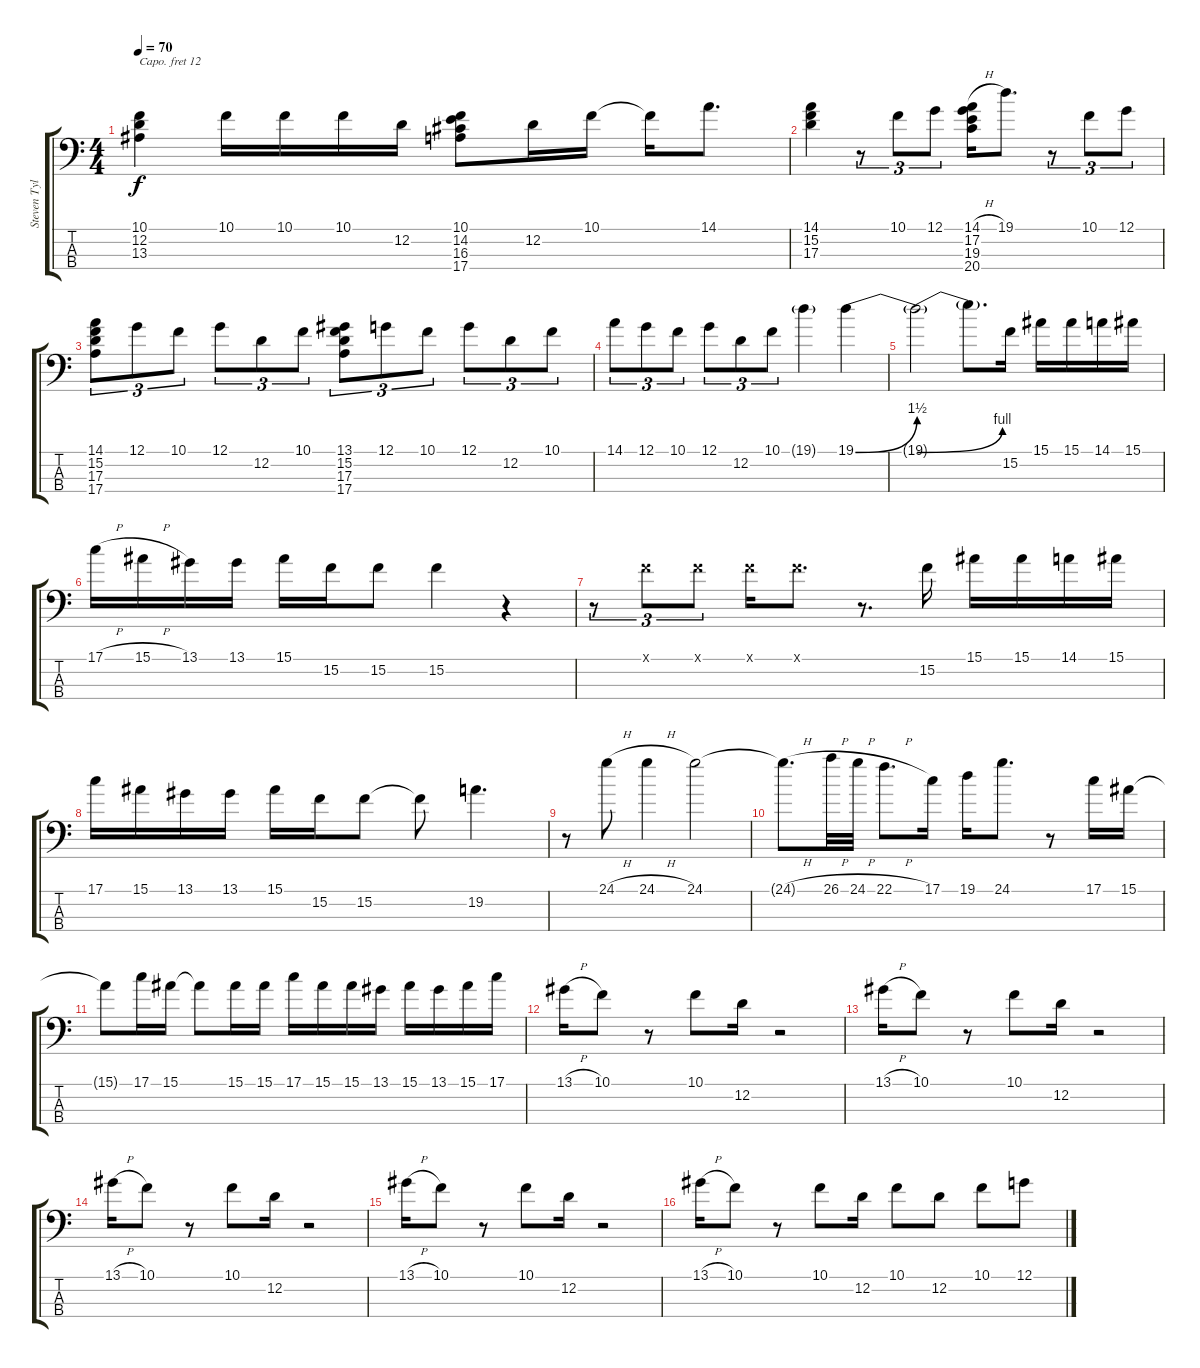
\track ("Steven Tyler" "Steven Tyl") {instrument mutedtrumpet}
\staff {score tabs}
\capo 12
\tuning (G2 D2 A1 E1) {hide}
\ts (4 4)
\tempo 70
\clef f4
\ks c
(10.1 12.2 13.3).4{dy f} 10.1.16 10.1.16 10.1.16 12.2.16 (10.1 14.2 16.3 17.4).8 12.2.16 10.1.16 10.1{t}.16 14.1.8{d} |
(14.1 15.2 17.3).4 r.8{tu (3 2)} 10.1.8{tu (3 2)} 12.1.8{tu (3 2)} (14.1{h} 17.2 19.3 20.4).16 19.1.8{d} r.8{tu (3 2)} 10.1.8{tu (3 2)} 12.1.8{tu (3 2)} |
(14.1 15.2 17.3 17.4).8{tu (3 2)} 12.1.8{tu (3 2)} 10.1.8{tu (3 2)} 12.1.8{tu (3 2)} 12.2.8{tu (3 2)} 10.1.8{tu (3 2)} (13.1 15.2 17.3 17.4).8{tu (3 2)} 12.1.8{tu (3 2)} 10.1.8{tu (3 2)} 12.1.8{tu (3 2)} 12.2.8{tu (3 2)} 10.1.8{tu (3 2)} |
14.1.8{tu (3 2)} 12.1.8{tu (3 2)} 10.1.8{tu (3 2)} 12.1.8{tu (3 2)} 12.2.8{tu (3 2)} 10.1.8{tu (3 2)} 19.1{g}.4 19.1{be (bend 0 0 60 6)}.4 |
19.1{be (bend 0 0 60 4) t}.2 19.1{t}.8{d} 15.2.16 15.1.16 15.1.16 14.1.16 15.1.16 |
17.1{h}.16 15.1{h}.16 13.1.16 13.1.16 15.1.16 15.2.16 15.2.8 15.2.4 r.4 |
r.8{tu (3 2)} 10.1{x}.8{tu (3 2)} 10.1{x}.8{tu (3 2)} 10.1{x}.16 10.1{x}.8{d} r.8{d} 15.2.16 15.1.16 15.1.16 14.1.16 15.1.16 |
17.1.16 15.1.16 13.1.16 13.1.16 15.1.16 15.2.16 15.2.8 15.2{t}.8 19.2.4{d} |
r.8 24.1{h}.8 24.1{h}.4 24.1.2 |
24.1{h t}.8{d} 26.1{h}.32 24.1{h}.32 22.1{h}.8{d} 17.1.16 19.1.16 24.1.8{d} r.8 17.1.16 15.1.16 |
15.1{t}.8 17.1.16 15.1.16 15.1{t}.8 15.1.16 15.1.16 17.1.16 15.1.16 15.1.16 13.1.16 15.1.16 13.1.16 15.1.16 17.1.16 |
13.1{h}.16 10.1.8 r.8 10.1.8 12.2.16 r.2 |
13.1{h}.16 10.1.8 r.8 10.1.8 12.2.16 r.2 |
13.1{h}.16 10.1.8 r.8 10.1.8 12.2.16 r.2 |
13.1{h}.16 10.1.8 r.8 10.1.8 12.2.16 r.2 |
13.1{h}.16 10.1.8 r.8 10.1.8 12.2.16 10.1.8 12.2.8 10.1.8 12.1.8
